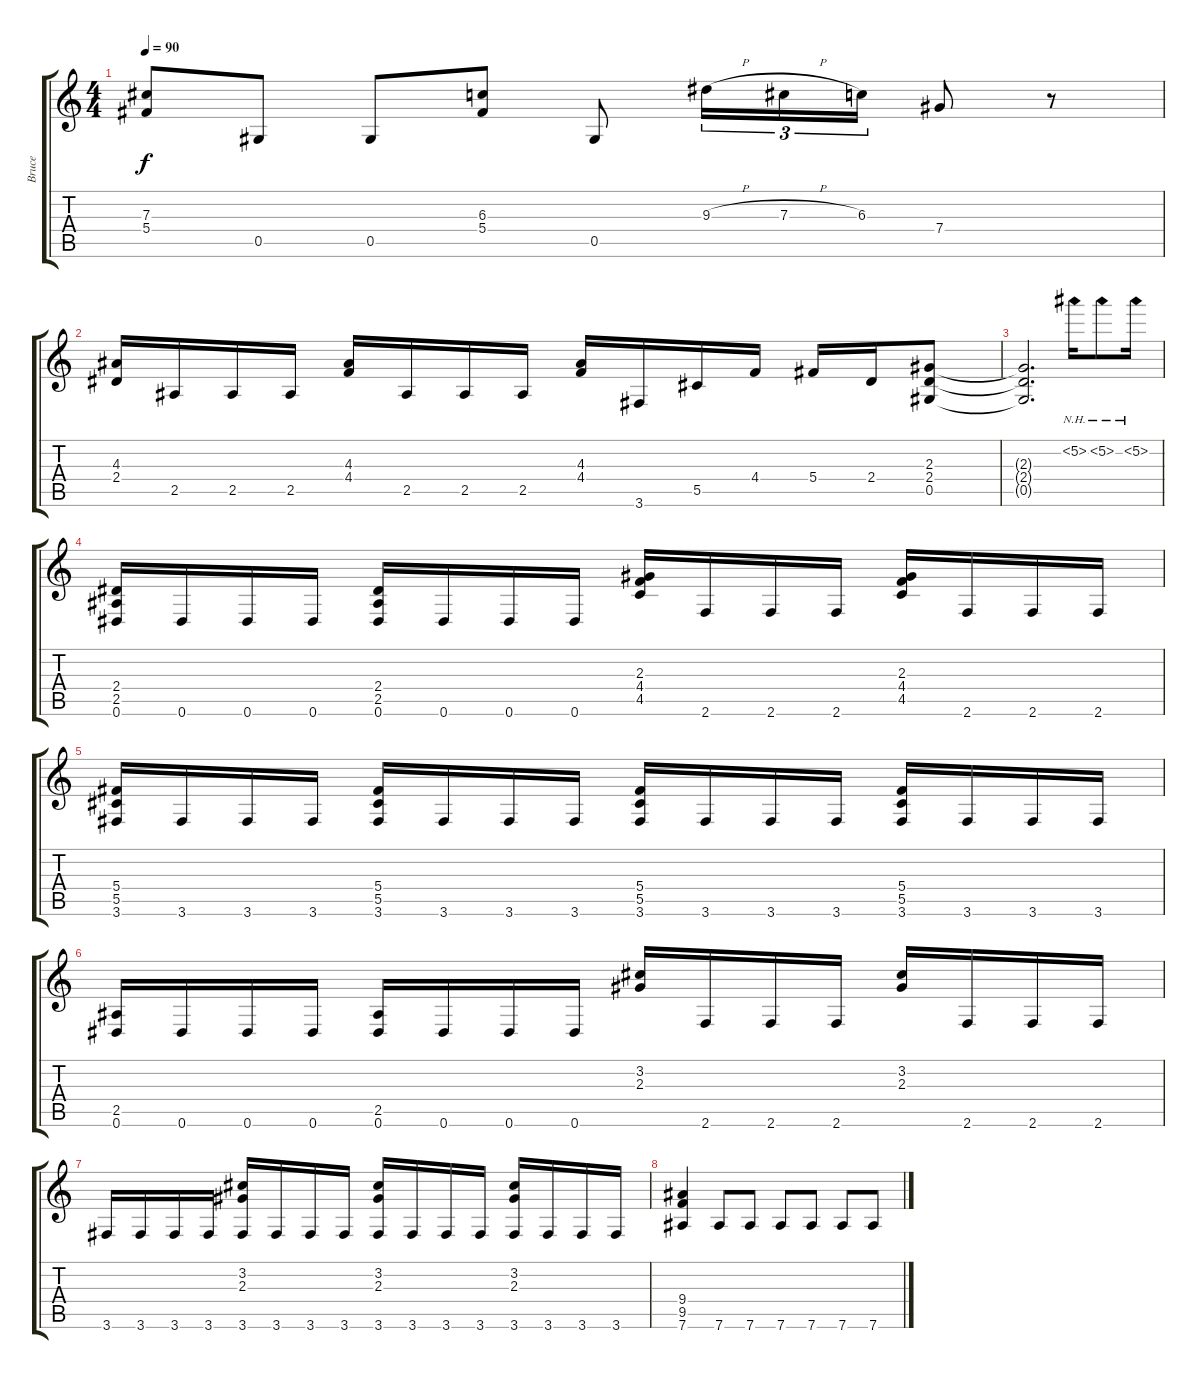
\track ("Bruce" "Bruce") {instrument distortionguitar}
\staff {score tabs}
\tuning (Eb4 Bb3 Gb3 Db3 Ab2 Eb2) {hide}
\ts (4 4)
\tempo 90
\clef g2
\ks c
(7.3 5.4).8{dy f} 0.5.8 0.5.8 (6.3 5.4).8 0.5.8 9.3{h}.16{tu (3 2)} 7.3{h}.16{tu (3 2)} 6.3.16{tu (3 2)} 7.4.8 r.8 |
(4.3 2.4).16 2.5.16 2.5.16 2.5.16 (4.3 4.4).16 2.5.16 2.5.16 2.5.16 (4.3 4.4).16 3.6.16 5.5.16 4.4.16 5.4.16 2.4.16 (2.3 2.4 0.5).8 |
(2.3{t} 2.4{t} 0.5{t}).2{d} 5.2{nh}.16 5.2{nh}.8 5.2{nh}.16 |
(2.4 2.5 0.6).16 0.6.16 0.6.16 0.6.16 (2.4 2.5 0.6).16 0.6.16 0.6.16 0.6.16 (2.3 4.4 4.5).16 2.6.16 2.6.16 2.6.16 (2.3 4.4 4.5).16 2.6.16 2.6.16 2.6.16 |
(5.4 5.5 3.6).16 3.6.16 3.6.16 3.6.16 (5.4 5.5 3.6).16 3.6.16 3.6.16 3.6.16 (5.4 5.5 3.6).16 3.6.16 3.6.16 3.6.16 (5.4 5.5 3.6).16 3.6.16 3.6.16 3.6.16 |
(2.5 0.6).16 0.6.16 0.6.16 0.6.16 (2.5 0.6).16 0.6.16 0.6.16 0.6.16 (3.2 2.3).16 2.6.16 2.6.16 2.6.16 (3.2 2.3).16 2.6.16 2.6.16 2.6.16 |
3.6.16 3.6.16 3.6.16 3.6.16 (3.2 2.3 3.6).16 3.6.16 3.6.16 3.6.16 (3.2 2.3 3.6).16 3.6.16 3.6.16 3.6.16 (3.2 2.3 3.6).16 3.6.16 3.6.16 3.6.16 |
(9.4 9.5 7.6).4 7.6.8 7.6.8 7.6.8 7.6.8 7.6.8 7.6.8
